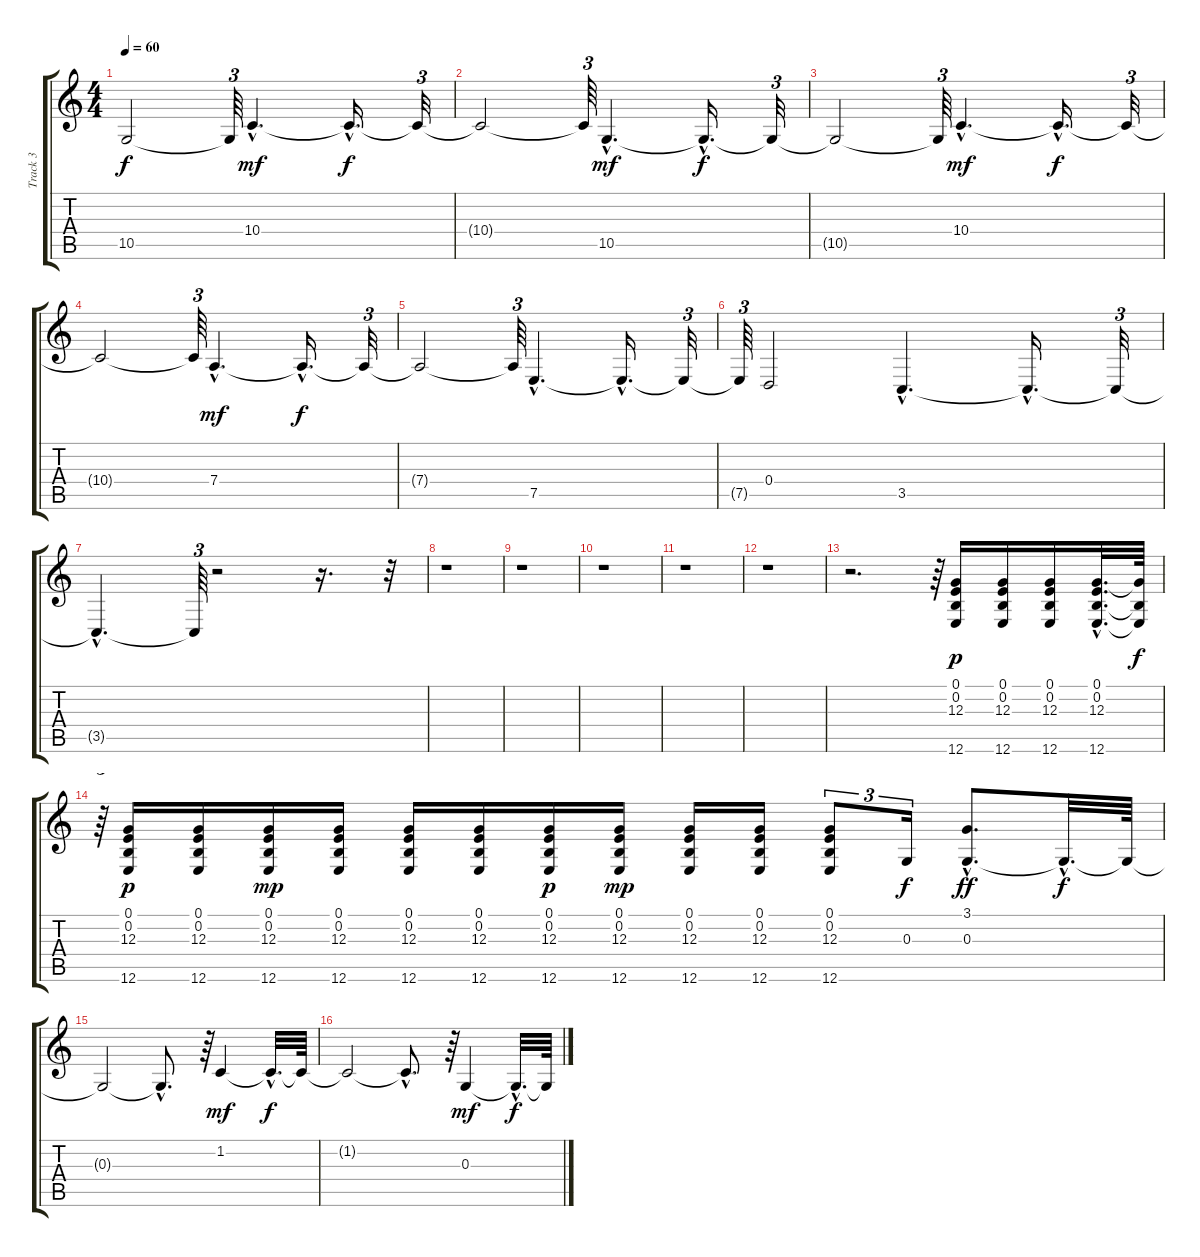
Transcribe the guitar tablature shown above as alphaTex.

\track ("Track 3" "Track 3") {instrument stringensemble1}
\staff {score tabs}
\tuning (E4 B3 G3 D3 A2 E2) {hide}
\ts (4 4)
\tempo 60
\clef g2
\ks c
10.5{t}.2{dy f} 10.5{t}.64{tu (3 2)} 10.4{hac}.4{d dy mf} 10.4{hac t}.16{d dy f} 10.4{t}.32{tu (3 2)} |
10.4{t}.2 10.4{t}.64{tu (3 2)} 10.5{hac}.4{d dy mf} 10.5{hac t}.16{d dy f} 10.5{t}.32{tu (3 2)} |
10.5{t}.2 10.5{t}.64{tu (3 2)} 10.4{hac}.4{d dy mf} 10.4{hac t}.16{d dy f} 10.4{t}.32{tu (3 2)} |
10.4{t}.2 10.4{t}.64{tu (3 2)} 7.4{hac}.4{d dy mf} 7.4{hac t}.16{d dy f} 7.4{t}.32{tu (3 2)} |
7.4{t}.2 7.4{t}.64{tu (3 2)} 7.5{hac}.4{d} 7.5{hac t}.16{d} 7.5{t}.32{tu (3 2)} |
7.5{t}.64{tu (3 2)} 0.4.2 3.5{hac}.4{d} 3.5{hac t}.16{d} 3.5{t}.32{tu (3 2)} |
3.5{hac t}.4{d} 3.5{t}.64{tu (3 2)} r.2 r.16{d} r.32{tu (3 2)} |
r.1 |
r.1 |
r.1 |
r.1 |
r.1 |
r.2{d} r.64{tu (3 2)} (0.1 0.2 12.3 12.6).16{dy p} (0.1 0.2 12.3 12.6).16 (0.1 0.2 12.3 12.6).16 (0.1 0.2{hac} 12.3{hac} 12.6{hac}).32{d} (0.2{t} 12.3{t} 12.6{t}).64{dy f} |
r.64{tu (3 2)} (0.1 0.2 12.3 12.6).16{dy p} (0.1 0.2 12.3 12.6).16 (0.1 0.2 12.3 12.6).16{dy mp} (0.1 0.2 12.3 12.6).16 (0.1 0.2 12.3 12.6).16 (0.1 0.2 12.3 12.6).16 (0.1 0.2 12.3 12.6).16{dy p} (0.1 0.2 12.3 12.6).16{dy mp} (0.1 0.2 12.3 12.6).16 (0.1 0.2 12.3 12.6).16 (0.1 0.2 12.3 12.6).8{tu (3 2)} 0.3.16{tu (3 2) dy f} (3.1 0.3{hac}).8{d dy ff} 0.3{hac t}.32{d dy f} 0.3{t}.64 |
0.3{t}.2 0.3{hac t}.8{d} r.64{tu (3 2)} 1.2.4{dy mf} 1.2{hac t}.32{d dy f} 1.2{t}.64 |
1.2{t}.2 1.2{hac t}.8{d} r.64{tu (3 2)} 0.3.4{dy mf} 0.3{hac t}.32{d dy f} 0.3{t}.64
